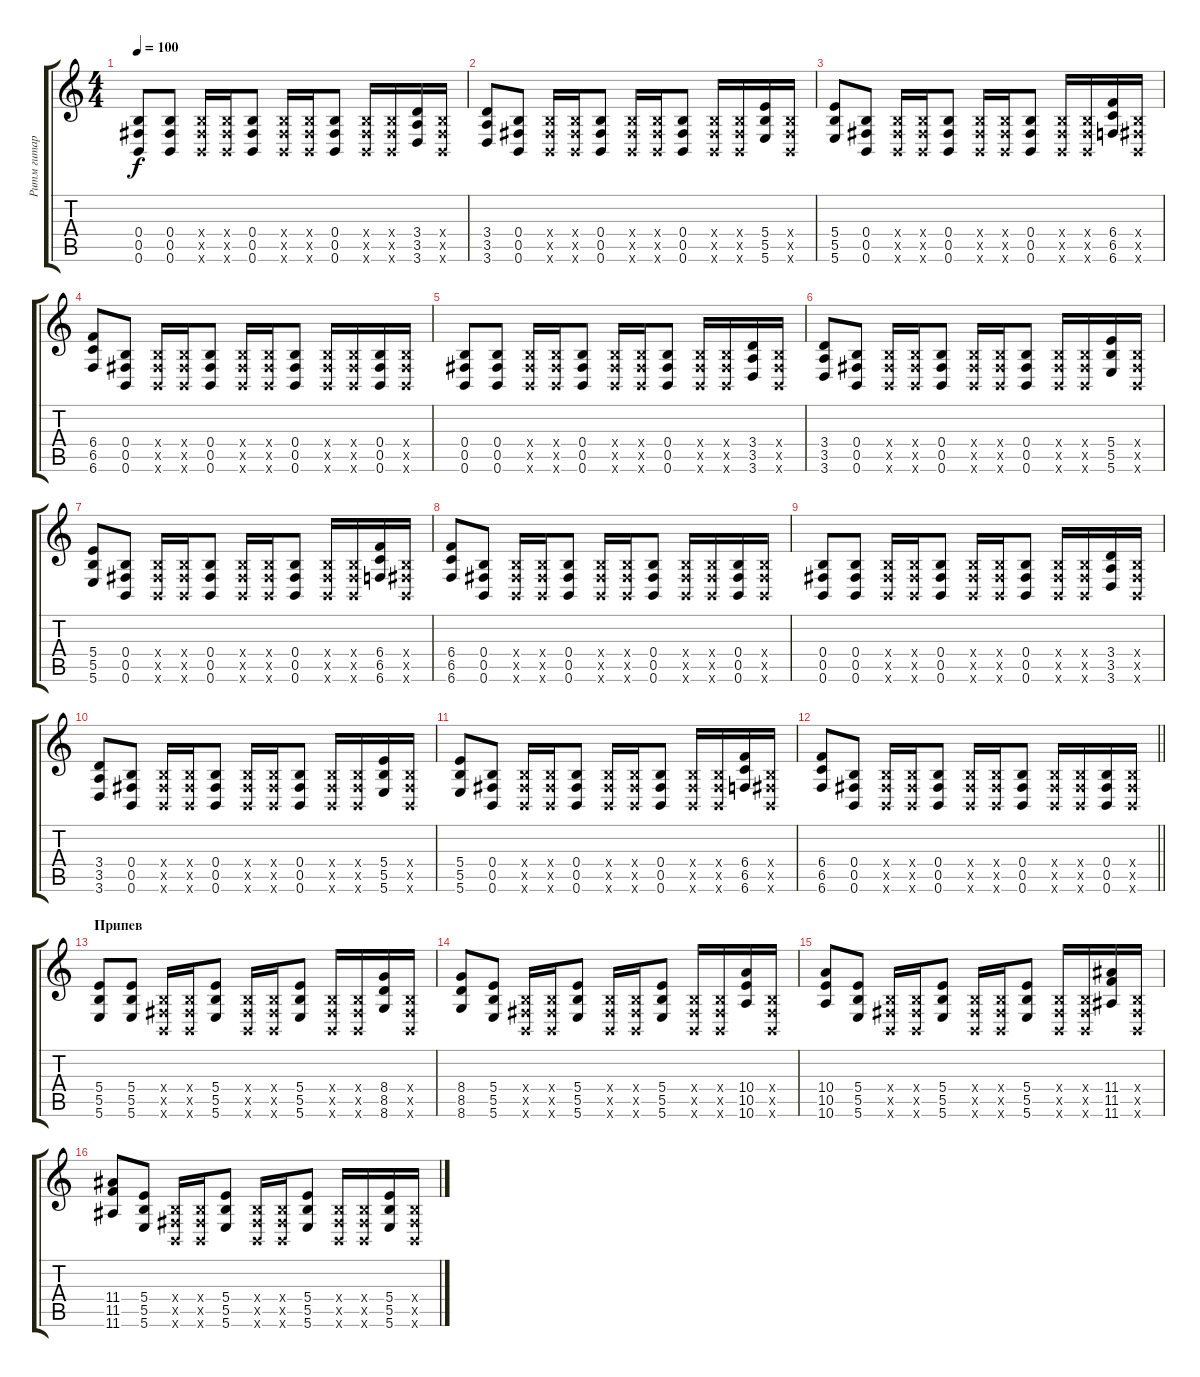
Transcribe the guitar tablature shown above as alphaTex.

\track ("Ритм гитара" "Ритм гитар") {instrument distortionguitar}
\staff {score tabs}
\tuning (Db4 Ab3 E3 B2 Gb2 B1) {hide}
\ts (4 4)
\tempo 100
\clef g2
\ks c
(0.4 0.5 0.6).8{dy f} (0.4 0.5 0.6).8 (0.4{x} 0.5{x} 0.6{x}).16 (0.4{x} 0.5{x} 0.6{x}).16 (0.4 0.5 0.6).8 (0.4{x} 0.5{x} 0.6{x}).16 (0.4{x} 0.5{x} 0.6{x}).16 (0.4 0.5 0.6).8 (0.4{x} 0.5{x} 0.6{x}).16 (0.4{x} 0.5{x} 0.6{x}).16 (3.4 3.5 3.6).16 (0.4{x} 0.5{x} 0.6{x}).16 |
(3.4 3.5 3.6).8 (0.4 0.5 0.6).8 (0.4{x} 0.5{x} 0.6{x}).16 (0.4{x} 0.5{x} 0.6{x}).16 (0.4 0.5 0.6).8 (0.4{x} 0.5{x} 0.6{x}).16 (0.4{x} 0.5{x} 0.6{x}).16 (0.4 0.5 0.6).8 (0.4{x} 0.5{x} 0.6{x}).16 (0.4{x} 0.5{x} 0.6{x}).16 (5.4 5.5 5.6).16 (0.4{x} 0.5{x} 0.6{x}).16 |
(5.4 5.5 5.6).8 (0.4 0.5 0.6).8 (0.4{x} 0.5{x} 0.6{x}).16 (0.4{x} 0.5{x} 0.6{x}).16 (0.4 0.5 0.6).8 (0.4{x} 0.5{x} 0.6{x}).16 (0.4{x} 0.5{x} 0.6{x}).16 (0.4 0.5 0.6).8 (0.4{x} 0.5{x} 0.6{x}).16 (0.4{x} 0.5{x} 0.6{x}).16 (6.4 6.5 6.6).16 (0.4{x} 0.5{x} 0.6{x}).16 |
(6.4 6.5 6.6).8 (0.4 0.5 0.6).8 (0.4{x} 0.5{x} 0.6{x}).16 (0.4{x} 0.5{x} 0.6{x}).16 (0.4 0.5 0.6).8 (0.4{x} 0.5{x} 0.6{x}).16 (0.4{x} 0.5{x} 0.6{x}).16 (0.4 0.5 0.6).8 (0.4{x} 0.5{x} 0.6{x}).16 (0.4{x} 0.5{x} 0.6{x}).16 (0.4 0.5 0.6).16 (0.4{x} 0.5{x} 0.6{x}).16 |
(0.4 0.5 0.6).8 (0.4 0.5 0.6).8 (0.4{x} 0.5{x} 0.6{x}).16 (0.4{x} 0.5{x} 0.6{x}).16 (0.4 0.5 0.6).8 (0.4{x} 0.5{x} 0.6{x}).16 (0.4{x} 0.5{x} 0.6{x}).16 (0.4 0.5 0.6).8 (0.4{x} 0.5{x} 0.6{x}).16 (0.4{x} 0.5{x} 0.6{x}).16 (3.4 3.5 3.6).16 (0.4{x} 0.5{x} 0.6{x}).16 |
(3.4 3.5 3.6).8 (0.4 0.5 0.6).8 (0.4{x} 0.5{x} 0.6{x}).16 (0.4{x} 0.5{x} 0.6{x}).16 (0.4 0.5 0.6).8 (0.4{x} 0.5{x} 0.6{x}).16 (0.4{x} 0.5{x} 0.6{x}).16 (0.4 0.5 0.6).8 (0.4{x} 0.5{x} 0.6{x}).16 (0.4{x} 0.5{x} 0.6{x}).16 (5.4 5.5 5.6).16 (0.4{x} 0.5{x} 0.6{x}).16 |
(5.4 5.5 5.6).8 (0.4 0.5 0.6).8 (0.4{x} 0.5{x} 0.6{x}).16 (0.4{x} 0.5{x} 0.6{x}).16 (0.4 0.5 0.6).8 (0.4{x} 0.5{x} 0.6{x}).16 (0.4{x} 0.5{x} 0.6{x}).16 (0.4 0.5 0.6).8 (0.4{x} 0.5{x} 0.6{x}).16 (0.4{x} 0.5{x} 0.6{x}).16 (6.4 6.5 6.6).16 (0.4{x} 0.5{x} 0.6{x}).16 |
(6.4 6.5 6.6).8 (0.4 0.5 0.6).8 (0.4{x} 0.5{x} 0.6{x}).16 (0.4{x} 0.5{x} 0.6{x}).16 (0.4 0.5 0.6).8 (0.4{x} 0.5{x} 0.6{x}).16 (0.4{x} 0.5{x} 0.6{x}).16 (0.4 0.5 0.6).8 (0.4{x} 0.5{x} 0.6{x}).16 (0.4{x} 0.5{x} 0.6{x}).16 (0.4 0.5 0.6).16 (0.4{x} 0.5{x} 0.6{x}).16 |
(0.4 0.5 0.6).8 (0.4 0.5 0.6).8 (0.4{x} 0.5{x} 0.6{x}).16 (0.4{x} 0.5{x} 0.6{x}).16 (0.4 0.5 0.6).8 (0.4{x} 0.5{x} 0.6{x}).16 (0.4{x} 0.5{x} 0.6{x}).16 (0.4 0.5 0.6).8 (0.4{x} 0.5{x} 0.6{x}).16 (0.4{x} 0.5{x} 0.6{x}).16 (3.4 3.5 3.6).16 (0.4{x} 0.5{x} 0.6{x}).16 |
(3.4 3.5 3.6).8 (0.4 0.5 0.6).8 (0.4{x} 0.5{x} 0.6{x}).16 (0.4{x} 0.5{x} 0.6{x}).16 (0.4 0.5 0.6).8 (0.4{x} 0.5{x} 0.6{x}).16 (0.4{x} 0.5{x} 0.6{x}).16 (0.4 0.5 0.6).8 (0.4{x} 0.5{x} 0.6{x}).16 (0.4{x} 0.5{x} 0.6{x}).16 (5.4 5.5 5.6).16 (0.4{x} 0.5{x} 0.6{x}).16 |
(5.4 5.5 5.6).8 (0.4 0.5 0.6).8 (0.4{x} 0.5{x} 0.6{x}).16 (0.4{x} 0.5{x} 0.6{x}).16 (0.4 0.5 0.6).8 (0.4{x} 0.5{x} 0.6{x}).16 (0.4{x} 0.5{x} 0.6{x}).16 (0.4 0.5 0.6).8 (0.4{x} 0.5{x} 0.6{x}).16 (0.4{x} 0.5{x} 0.6{x}).16 (6.4 6.5 6.6).16 (0.4{x} 0.5{x} 0.6{x}).16 |
\barLineRight lightlight
(6.4 6.5 6.6).8 (0.4 0.5 0.6).8 (0.4{x} 0.5{x} 0.6{x}).16 (0.4{x} 0.5{x} 0.6{x}).16 (0.4 0.5 0.6).8 (0.4{x} 0.5{x} 0.6{x}).16 (0.4{x} 0.5{x} 0.6{x}).16 (0.4 0.5 0.6).8 (0.4{x} 0.5{x} 0.6{x}).16 (0.4{x} 0.5{x} 0.6{x}).16 (0.4 0.5 0.6).16 (0.4{x} 0.5{x} 0.6{x}).16 |
\section ("" "Припев")
(5.4 5.5 5.6).8 (5.4 5.5 5.6).8 (0.4{x} 0.5{x} 0.6{x}).16 (0.4{x} 0.5{x} 0.6{x}).16 (5.4 5.5 5.6).8 (0.4{x} 0.5{x} 0.6{x}).16 (0.4{x} 0.5{x} 0.6{x}).16 (5.4 5.5 5.6).8 (0.4{x} 0.5{x} 0.6{x}).16 (0.4{x} 0.5{x} 0.6{x}).16 (8.4 8.5 8.6).16 (0.4{x} 0.5{x} 0.6{x}).16 |
(8.4 8.5 8.6).8 (5.4 5.5 5.6).8 (0.4{x} 0.5{x} 0.6{x}).16 (0.4{x} 0.5{x} 0.6{x}).16 (5.4 5.5 5.6).8 (0.4{x} 0.5{x} 0.6{x}).16 (0.4{x} 0.5{x} 0.6{x}).16 (5.4 5.5 5.6).8 (0.4{x} 0.5{x} 0.6{x}).16 (0.4{x} 0.5{x} 0.6{x}).16 (10.4 10.5 10.6).16 (0.4{x} 0.5{x} 0.6{x}).16 |
(10.4 10.5 10.6).8 (5.4 5.5 5.6).8 (0.4{x} 0.5{x} 0.6{x}).16 (0.4{x} 0.5{x} 0.6{x}).16 (5.4 5.5 5.6).8 (0.4{x} 0.5{x} 0.6{x}).16 (0.4{x} 0.5{x} 0.6{x}).16 (5.4 5.5 5.6).8 (0.4{x} 0.5{x} 0.6{x}).16 (0.4{x} 0.5{x} 0.6{x}).16 (11.4 11.5 11.6).16 (0.4{x} 0.5{x} 0.6{x}).16 |
(11.4 11.5 11.6).8 (5.4 5.5 5.6).8 (0.4{x} 0.5{x} 0.6{x}).16 (0.4{x} 0.5{x} 0.6{x}).16 (5.4 5.5 5.6).8 (0.4{x} 0.5{x} 0.6{x}).16 (0.4{x} 0.5{x} 0.6{x}).16 (5.4 5.5 5.6).8 (0.4{x} 0.5{x} 0.6{x}).16 (0.4{x} 0.5{x} 0.6{x}).16 (5.4 5.5 5.6).16 (0.4{x} 0.5{x} 0.6{x}).16
